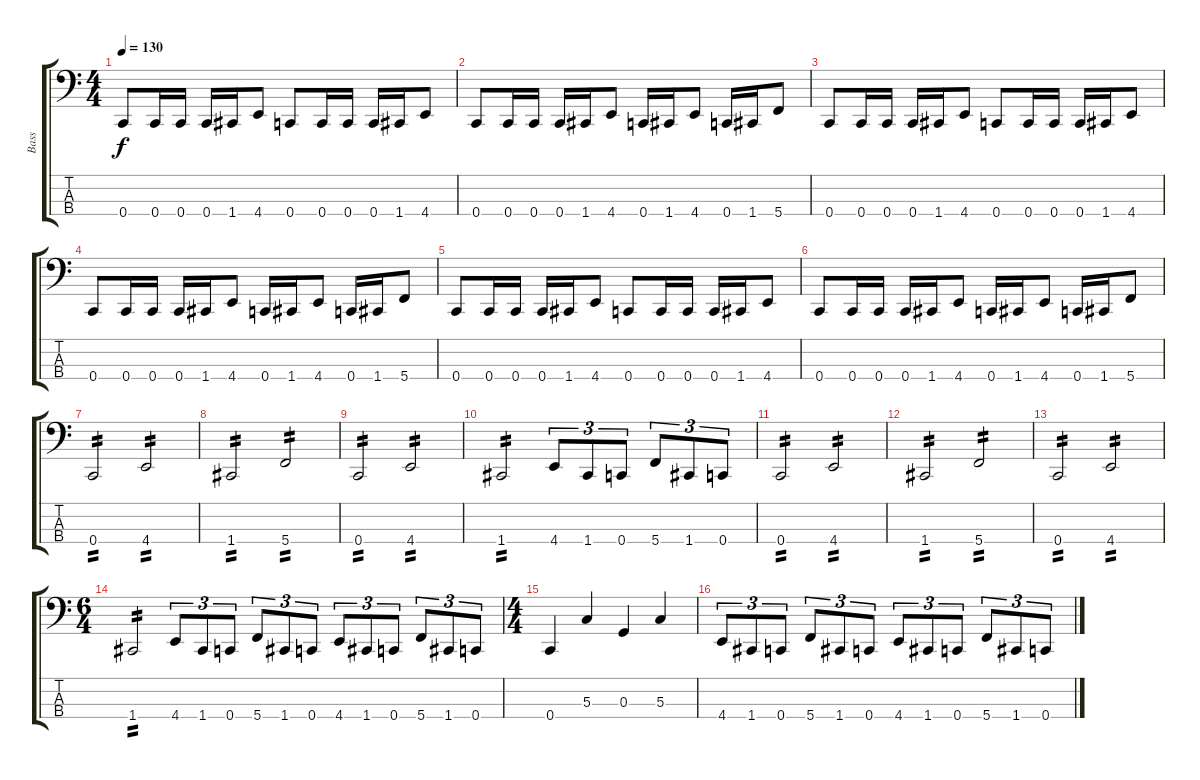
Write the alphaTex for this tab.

\track ("Bass" "Bass") {instrument electricbasspick}
\staff {score tabs}
\tuning (F2 C2 G1 C1) {hide}
\ts (4 4)
\tempo 130
\clef f4
\ks c
0.4.8{dy f} 0.4.16 0.4.16 0.4.16 1.4.16 4.4.8 0.4.8 0.4.16 0.4.16 0.4.16 1.4.16 4.4.8 |
0.4.8 0.4.16 0.4.16 0.4.16 1.4.16 4.4.8 0.4.16 1.4.16 4.4.8 0.4.16 1.4.16 5.4.8 |
0.4.8 0.4.16 0.4.16 0.4.16 1.4.16 4.4.8 0.4.8 0.4.16 0.4.16 0.4.16 1.4.16 4.4.8 |
0.4.8 0.4.16 0.4.16 0.4.16 1.4.16 4.4.8 0.4.16 1.4.16 4.4.8 0.4.16 1.4.16 5.4.8 |
0.4.8 0.4.16 0.4.16 0.4.16 1.4.16 4.4.8 0.4.8 0.4.16 0.4.16 0.4.16 1.4.16 4.4.8 |
0.4.8 0.4.16 0.4.16 0.4.16 1.4.16 4.4.8 0.4.16 1.4.16 4.4.8 0.4.16 1.4.16 5.4.8 |
0.4.2{tp 2} 4.4.2{tp 2} |
1.4.2{tp 2} 5.4.2{tp 2} |
0.4.2{tp 2} 4.4.2{tp 2} |
1.4.2{tp 2} 4.4.8{tu (3 2)} 1.4.8{tu (3 2)} 0.4.8{tu (3 2)} 5.4.8{tu (3 2)} 1.4.8{tu (3 2)} 0.4.8{tu (3 2)} |
0.4.2{tp 2} 4.4.2{tp 2} |
1.4.2{tp 2} 5.4.2{tp 2} |
0.4.2{tp 2} 4.4.2{tp 2} |
\ts (6 4)
1.4.2{tp 2} 4.4.8{tu (3 2)} 1.4.8{tu (3 2)} 0.4.8{tu (3 2)} 5.4.8{tu (3 2)} 1.4.8{tu (3 2)} 0.4.8{tu (3 2)} 4.4.8{tu (3 2)} 1.4.8{tu (3 2)} 0.4.8{tu (3 2)} 5.4.8{tu (3 2)} 1.4.8{tu (3 2)} 0.4.8{tu (3 2)} |
\ts (4 4)
0.4.4 5.3.4 0.3.4 5.3.4 |
4.4.8{tu (3 2)} 1.4.8{tu (3 2)} 0.4.8{tu (3 2)} 5.4.8{tu (3 2)} 1.4.8{tu (3 2)} 0.4.8{tu (3 2)} 4.4.8{tu (3 2)} 1.4.8{tu (3 2)} 0.4.8{tu (3 2)} 5.4.8{tu (3 2)} 1.4.8{tu (3 2)} 0.4.8{tu (3 2)}
